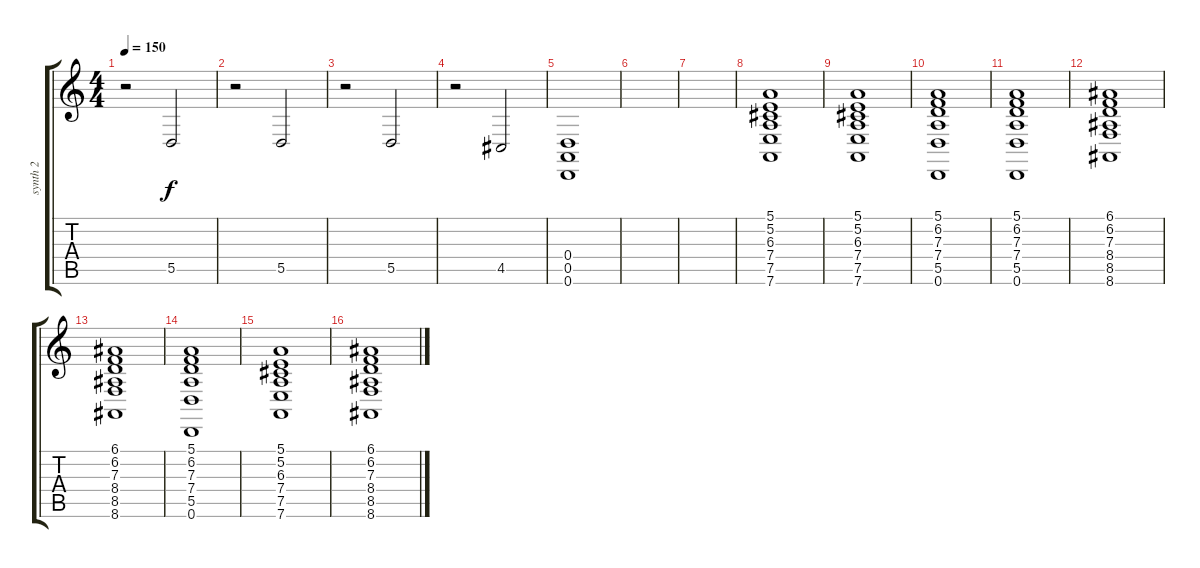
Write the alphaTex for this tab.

\track ("synth 2" "synth 2") {instrument synthstrings2}
\staff {score tabs}
\tuning (E4 B3 G3 D3 A2 D2) {hide}
\ts (4 4)
\tempo 150
\clef g2
\ks c
r.2{dy f} 5.5.2 |
r.2 5.5.2 |
r.2 5.5.2 |
r.2 4.5.2 |
(0.4 0.5 0.6).1 |
|
|
(5.1 5.2 6.3 7.4 7.5 7.6).1 |
(5.1 5.2 6.3 7.4 7.5 7.6).1 |
(5.1 6.2 7.3 7.4 5.5 0.6).1 |
(5.1 6.2 7.3 7.4 5.5 0.6).1 |
(6.1 6.2 7.3 8.4 8.5 8.6).1 |
(6.1 6.2 7.3 8.4 8.5 8.6).1 |
(5.1 6.2 7.3 7.4 5.5 0.6).1 |
(5.1 5.2 6.3 7.4 7.5 7.6).1 |
(6.1 6.2 7.3 8.4 8.5 8.6).1
